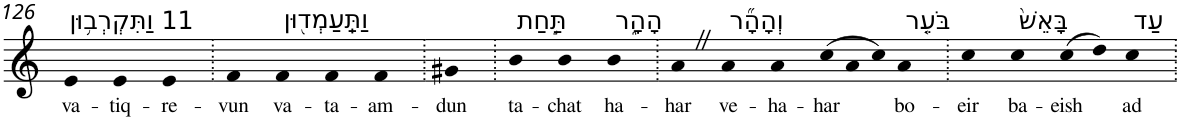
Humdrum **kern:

**kern	**text
*part1	*part1
*staff1	*staff1
*I"Piano	*
*I'Pno	*
!!LO:PB:g=z
*clefG2	*
*k[]	*
=126	=126
!LO:TX:a:t=11 וַתִּקְרְב֥וּן	!
!	!LO:LY:b
4e	va-
!	!LO:LY:b
4e	-tiq-
!	!LO:LY:b
4e	-re-
=127.	=127.
!	!LO:LY:b
4f	-vun
!LO:TX:a:t=וַתַּֽעַמְד֖וּן	!
!	!LO:LY:b
4f	va-
!	!LO:LY:b
4f	-ta-
!	!LO:LY:b
4f	-am-
=128.	=128.
!	!LO:LY:b
4g#X	-dun
=129.	=129.
!LO:TX:a:t=תַּ֣חַת	!
!	!LO:LY:b
4b	ta-
!	!LO:LY:b
4b	-chat
!LO:TX:a:t=הָהָ֑ר	!
!	!LO:LY:b
4b	ha-
=130.	=130.
!	!LO:LY:b
4aZ	-har
!LO:TX:a:t=וְהָהָ֞ר	!
!	!LO:LY:b
4a	ve-
!	!LO:LY:b
4a	-ha-
*Xtuplet	*
!	!LO:LY:b
(>12cc	-har
12a	.
12cc)	.
!LO:TX:a:t=בֹּעֵ֤ר	!
!	!LO:LY:b
4a	bo-
=131.	=131.
!	!LO:LY:b
4cc	-eir
!LO:TX:a:t=בָּאֵשׁ֙	!
!	!LO:LY:b
4cc	ba-
!	!LO:LY:b
(>8cc	-eish
8dd)	.
!LO:TX:a:t=עַד	!
!	!LO:LY:b
4cc	ad
=.	=.
*-	*-
